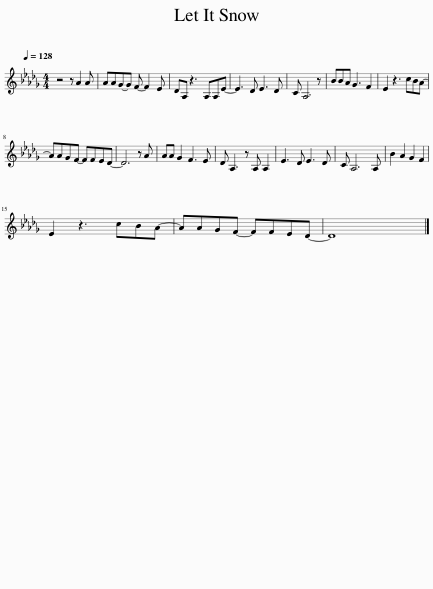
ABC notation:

X:1
L:1/8
M:4/4
I:linebreak $
K:Db
V:1 treble
V:1
 z4 z[Q:1/4=128] A2 A | AAG-G F- F2 E | DA, z3 A,A,E- | E3 D E3 D | C A,6 z | %5
 BBA G3 F2 | E2 z3 cBA- |$ AAGF- FFED- | D6 z A | AA G2 F3 E | %10
 D A,3 z A, A,2 | E3 D E3 D | C A,6 A, | B2 A2 G2 F2 |$ E2 z3 cBA- | %15
 AAGF- FFED- | D8 |] %17
